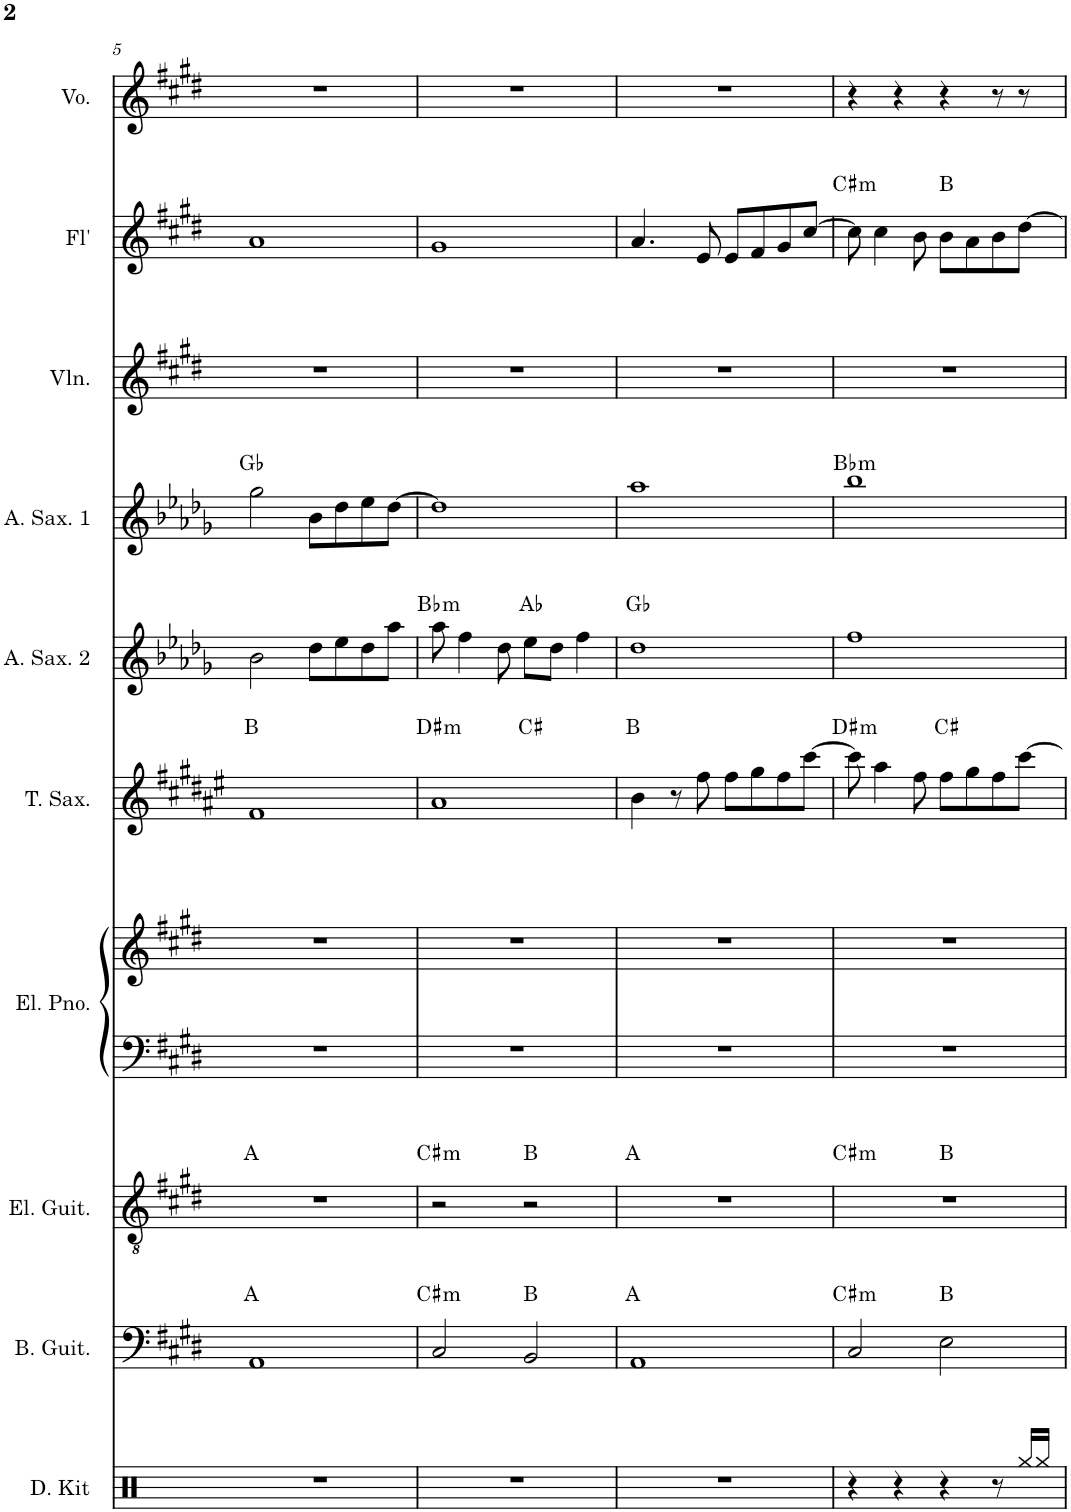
**kern	**kern	**harte	**kern	**harte	**kern	**kern	**kern	**harte	**kern	**harte	**kern	**harte	**kern	**kern	**harte	**kern
*part10	*part9	*part9	*part8	*part8	*part7	*part7	*part6	*part6	*part5	*part5	*part4	*part4	*part3	*part2	*part2	*part1
*staff11	*staff10	*	*staff9	*	*staff8	*staff7	*staff6	*	*staff5	*	*staff4	*	*staff3	*staff2	*	*staff1
*I"Drum Kit	*I"Bass Guitar	*	*I"Electric Guitar	*	*I"Electric Piano	*	*I"Tenor Saxophone	*	*I"Alto Saxophone 2	*	*I"Alto Saxophone 1	*	*I"Violin	*I"Flute	*	*I"Voice
*I'D. Kit	*I'B. Guit.	*	*I'El. Guit.	*	*I'El. Pno.	*	*I'T. Sax.	*	*I'A. Sax. 2	*	*I'A. Sax. 1	*	*I'Vln.	*I'Fl'	*	*I'Vo.
!!LO:PB:g=z
*clefX	*clefF4	*	*clefGv2	*	*clefF4	*clefG2	*clefG2	*	*clefG2	*	*clefG2	*	*clefG2	*clefG2	*	*clefG2
*	*Trd7c12	*	*	*	*	*	*Trd8c14	*	*Trd5c9	*	*Trd5c9	*	*	*	*	*
*k[]	*k[f#c#g#d#]	*	*k[f#c#g#d#]	*	*k[f#c#g#d#]	*k[f#c#g#d#]	*k[f#c#g#d#a#e#]	*	*k[b-e-a-d-g-]	*	*k[b-e-a-d-g-]	*	*k[f#c#g#d#]	*k[f#c#g#d#]	*	*k[f#c#g#d#]
*M4/4	*M4/4	*	*M4/4	*	*M4/4	*M4/4	*M4/4	*	*M4/4	*	*M4/4	*	*M4/4	*M4/4	*	*M4/4
=5	=5	=5	=5	=5	=5	=5	=5	=5	=5	=5	=5	=5	=5	=5	=5	=5
1r	1AA	A:maj	1r	A:maj	1r	1r	1f#	B:maj	2b-\	.	2gg-\	Gb:maj	1r	1a	.	1r
.	.	.	.	.	.	.	.	.	8dd-\L	.	8b-\L	.	.	.	.	.
.	.	.	.	.	.	.	.	.	8ee-\	.	8dd-\	.	.	.	.	.
.	.	.	.	.	.	.	.	.	8dd-\	.	8ee-\	.	.	.	.	.
.	.	.	.	.	.	.	.	.	8aa-\J	.	[8dd-\J	.	.	.	.	.
=6	=6	=6	=6	=6	=6	=6	=6	=6	=6	=6	=6	=6	=6	=6	=6	=6
!	!	!LO:H:kt=m	!	!LO:H:kt=m	!	!	!	!LO:H:kt=m	!	!LO:H:kt=m	!	!	!	!	!	!
*	*	*	*	*	*	*	*^	*	*	*	*	*	*	*	*	*
1r	2C#/	C#:min	2r	C#:min	1r	1r	1a#	2ryy	D#:min	8aa-\	Bb:min	1dd-]	.	1r	1g#	.	1r
.	.	.	.	.	.	.	.	.	.	4ff\	.	.	.	.	.	.	.
.	.	.	.	.	.	.	.	.	.	8dd-\	.	.	.	.	.	.	.
.	2BB/	B:maj	2r	B:maj	.	.	.	2ryy	C#:maj	8ee-\L	Ab:maj	.	.	.	.	.	.
.	.	.	.	.	.	.	.	.	.	8dd-\J	.	.	.	.	.	.	.
.	.	.	.	.	.	.	.	.	.	4ff\	.	.	.	.	.	.	.
*	*	*	*	*	*	*	*v	*v	*	*	*	*	*	*	*	*	*
=7	=7	=7	=7	=7	=7	=7	=7	=7	=7	=7	=7	=7	=7	=7	=7	=7
1r	1AA	A:maj	1r	A:maj	1r	1r	4b\	B:maj	1dd-	Gb:maj	1aa-	.	1r	4.a/	.	1r
.	.	.	.	.	.	.	8r	.	.	.	.	.	.	.	.	.
.	.	.	.	.	.	.	8ff#\	.	.	.	.	.	.	8e/	.	.
.	.	.	.	.	.	.	8ff#\L	.	.	.	.	.	.	8e/L	.	.
.	.	.	.	.	.	.	8gg#\	.	.	.	.	.	.	8f#/	.	.
.	.	.	.	.	.	.	8ff#\	.	.	.	.	.	.	8g#/	.	.
.	.	.	.	.	.	.	[8ccc#\J	.	.	.	.	.	.	[8cc#/J	.	.
=8	=8	=8	=8	=8	=8	=8	=8	=8	=8	=8	=8	=8	=8	=8	=8	=8
!	!	!LO:H:kt=m	!	!LO:H:kt=m	!	!	!	!LO:H:kt=m	!	!	!	!LO:H:kt=m	!	!	!LO:H:kt=m	!
*	*	*	*^	*	*	*	*	*	*	*	*	*	*	*	*	*
4r	2C#/	C#:min	1r	2ryy	C#:min	1r	1r	8ccc#\]	D#:min	1ff	.	1bb-	Bb:min	1r	8cc#\]	C#:min	4r
.	.	.	.	.	.	.	.	4aa#\	.	.	.	.	.	.	4cc#\	.	.
4r	.	.	.	.	.	.	.	.	.	.	.	.	.	.	.	.	4r
.	.	.	.	.	.	.	.	8ff#\	.	.	.	.	.	.	8b\	.	.
4r	2E\	B:maj	.	2ryy	B:maj	.	.	8ff#\L	C#:maj	.	.	.	.	.	8b\L	B:maj	4r
.	.	.	.	.	.	.	.	8gg#\	.	.	.	.	.	.	8a\	.	.
8r	.	.	.	.	.	.	.	8ff#\	.	.	.	.	.	.	8b\	.	8r
16Rgg/LL	.	.	.	.	.	.	.	[8ccc#\J	.	.	.	.	.	.	[8dd#\J	.	8r
16Rgg/JJ	.	.	.	.	.	.	.	.	.	.	.	.	.	.	.	.	.
*	*	*	*v	*v	*	*	*	*	*	*	*	*	*	*	*	*	*
=	=	=	=	=	=	=	=	=	=	=	=	=	=	=	=	=
*-	*-	*-	*-	*-	*-	*-	*-	*-	*-	*-	*-	*-	*-	*-	*-	*-
